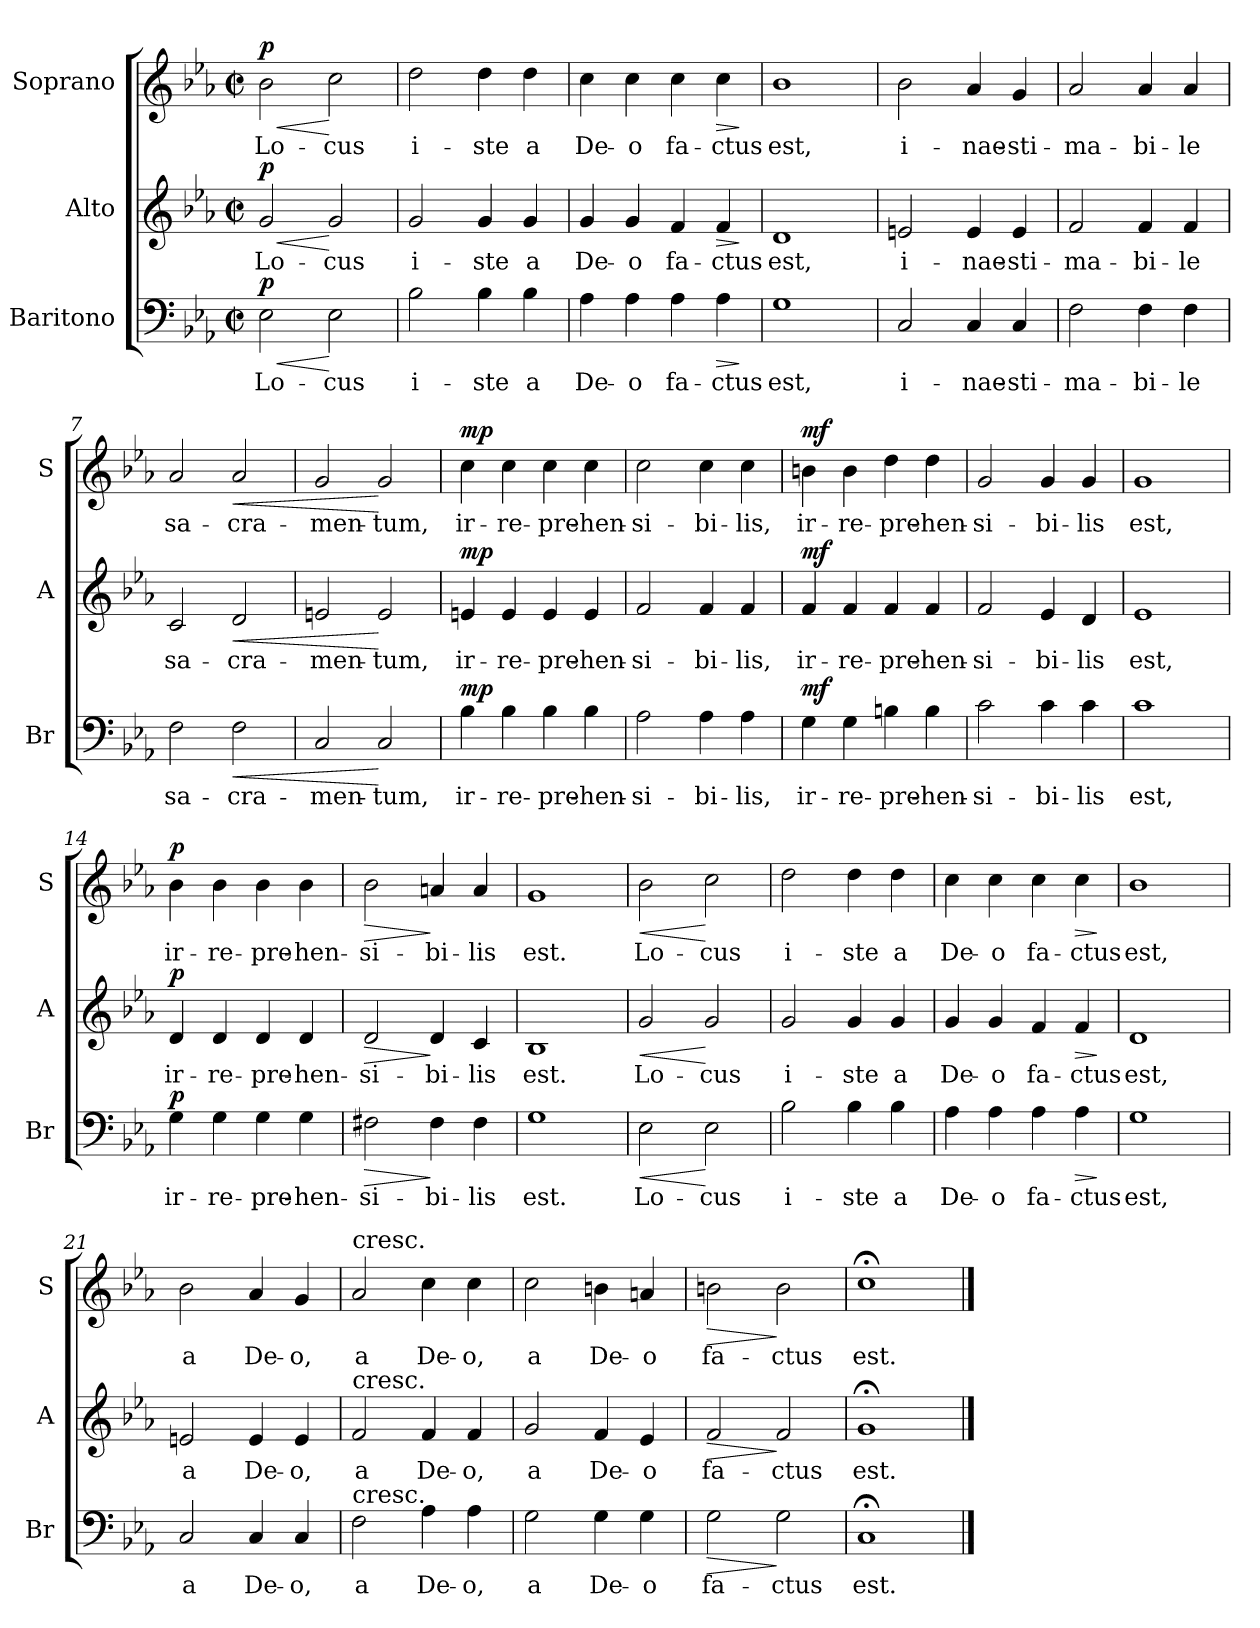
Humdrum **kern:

**kern	**text	**dynam	**kern	**text	**dynam	**kern	**text	**dynam
*part3	*part3	*part3	*part2	*part2	*part2	*part1	*part1	*part1
*staff3	*staff3	*staff3	*staff2	*staff2	*staff2	*staff1	*staff1	*staff1
*I"Baritono	*	*	*I"Alto	*	*	*I"Soprano	*	*
*I'Br	*	*	*I'A	*	*	*I'S	*	*
*clefF4	*	*	*clefG2	*	*	*clefG2	*	*
*k[b-e-a-]	*	*	*k[b-e-a-]	*	*	*k[b-e-a-]	*	*
*E-:	*	*	*E-:	*	*	*E-:	*	*
*M2/2	*	*	*M2/2	*	*	*M2/2	*	*
*met(c|)	*	*	*met(c|)	*	*	*met(c|)	*	*
=1	=1	=1	=1	=1	=1	=1	=1	=1
!	!LO:LY:b	!LO:HP:b	!	!LO:LY:b	!LO:HP:b	!	!LO:LY:b	!LO:HP:b
!	!	!LO:DY:n=1:a	!	!	!LO:DY:n=1:a	!	!	!LO:DY:n=1:a
2E-\	Lo-	< p	2g/	Lo-	< p	2b-\	Lo-	< p
!	!LO:LY:b	!	!	!LO:LY:b	!	!	!LO:LY:b	!
2E-\	-cus	[	2g/	-cus	[	2cc\	-cus	[
=2	=2	=2	=2	=2	=2	=2	=2	=2
!	!LO:LY:b	!	!	!LO:LY:b	!	!	!LO:LY:b	!
2B-\	i-	.	2g/	i-	.	2dd\	i-	.
!	!LO:LY:b	!	!	!LO:LY:b	!	!	!LO:LY:b	!
4B-\	-ste	.	4g/	-ste	.	4dd\	-ste	.
!	!LO:LY:b	!	!	!LO:LY:b	!	!	!LO:LY:b	!
4B-\	a	.	4g/	a	.	4dd\	a	.
=3	=3	=3	=3	=3	=3	=3	=3	=3
!	!LO:LY:b	!	!	!LO:LY:b	!	!	!LO:LY:b	!
4A-\	De-	.	4g/	De-	.	4cc\	De-	.
!	!LO:LY:b	!	!	!LO:LY:b	!	!	!LO:LY:b	!
4A-\	-o	.	4g/	-o	.	4cc\	-o	.
!	!LO:LY:b	!	!	!LO:LY:b	!	!	!LO:LY:b	!
4A-\	fa-	.	4f/	fa-	.	4cc\	fa-	.
!	!LO:LY:b	!LO:HP:b	!	!LO:LY:b	!LO:HP:b	!	!LO:LY:b	!LO:HP:b
4A-\	-ctus	>	4f/	-ctus	>	4cc\	-ctus	>
.	.	]	.	.	]	.	.	]
=4	=4	=4	=4	=4	=4	=4	=4	=4
!	!LO:LY:b	!	!	!LO:LY:b	!	!	!LO:LY:b	!
1G	est,	.	1d	est,	.	1b-	est,	.
!!LO:LB:g=z
=5	=5	=5	=5	=5	=5	=5	=5	=5
!	!LO:LY:b	!	!	!LO:LY:b	!	!	!LO:LY:b	!
2C/	i-	.	2en/	i-	.	2b-\	i-	.
!	!LO:LY:b	!	!	!LO:LY:b	!	!	!LO:LY:b	!
4C/	-nae-	.	4e/	-nae-	.	4a-/	-nae-	.
!	!LO:LY:b	!	!	!LO:LY:b	!	!	!LO:LY:b	!
4C/	-sti-	.	4e/	-sti-	.	4g/	-sti-	.
=6	=6	=6	=6	=6	=6	=6	=6	=6
!	!LO:LY:b	!	!	!LO:LY:b	!	!	!LO:LY:b	!
2F\	-ma-	.	2f/	-ma-	.	2a-/	-ma-	.
!	!LO:LY:b	!	!	!LO:LY:b	!	!	!LO:LY:b	!
4F\	-bi-	.	4f/	-bi-	.	4a-/	-bi-	.
!	!LO:LY:b	!	!	!LO:LY:b	!	!	!LO:LY:b	!
4F\	-le	.	4f/	-le	.	4a-/	-le	.
=7	=7	=7	=7	=7	=7	=7	=7	=7
!	!LO:LY:b	!	!	!LO:LY:b	!	!	!LO:LY:b	!
2F\	sa-	.	2c/	sa-	.	2a-/	sa-	.
!	!LO:LY:b	!LO:HP:b	!	!LO:LY:b	!LO:HP:b	!	!LO:LY:b	!LO:HP:b
2F\	-cra-	<	2d/	-cra-	<	2a-/	-cra-	<
=8	=8	=8	=8	=8	=8	=8	=8	=8
!	!LO:LY:b	!	!	!LO:LY:b	!	!	!LO:LY:b	!
2C/	-men-	.	2en/	-men-	.	2g/	-men-	.
!	!LO:LY:b	!	!	!LO:LY:b	!	!	!LO:LY:b	!
2C/	-tum,	[	2e/	-tum,	[	2g/	-tum,	[
!!LO:LB:g=z
=9	=9	=9	=9	=9	=9	=9	=9	=9
!	!LO:LY:b	!LO:DY:a	!	!LO:LY:b	!LO:DY:a	!	!LO:LY:b	!LO:DY:a
4B-\	ir-	mp	4en/	ir-	mp	4cc\	ir-	mp
!	!LO:LY:b	!	!	!LO:LY:b	!	!	!LO:LY:b	!
4B-\	-re-	.	4e/	-re-	.	4cc\	-re-	.
!	!LO:LY:b	!	!	!LO:LY:b	!	!	!LO:LY:b	!
4B-\	-pre-	.	4e/	-pre-	.	4cc\	-pre-	.
!	!LO:LY:b	!	!	!LO:LY:b	!	!	!LO:LY:b	!
4B-\	-hen-	.	4e/	-hen-	.	4cc\	-hen-	.
=10	=10	=10	=10	=10	=10	=10	=10	=10
!	!LO:LY:b	!	!	!LO:LY:b	!	!	!LO:LY:b	!
2A-\	-si-	.	2f/	-si-	.	2cc\	-si-	.
!	!LO:LY:b	!	!	!LO:LY:b	!	!	!LO:LY:b	!
4A-\	-bi-	.	4f/	-bi-	.	4cc\	-bi-	.
!	!LO:LY:b	!	!	!LO:LY:b	!	!	!LO:LY:b	!
4A-\	-lis,	.	4f/	-lis,	.	4cc\	-lis,	.
=11	=11	=11	=11	=11	=11	=11	=11	=11
!	!LO:LY:b	!LO:DY:a	!	!LO:LY:b	!LO:DY:a	!	!LO:LY:b	!LO:DY:a
4G\	ir-	mf	4f/	ir-	mf	4bn\	ir-	mf
!	!LO:LY:b	!	!	!LO:LY:b	!	!	!LO:LY:b	!
4G\	-re-	.	4f/	-re-	.	4b\	-re-	.
!	!LO:LY:b	!	!	!LO:LY:b	!	!	!LO:LY:b	!
4Bn\	-pre-	.	4f/	-pre-	.	4dd\	-pre-	.
!	!LO:LY:b	!	!	!LO:LY:b	!	!	!LO:LY:b	!
4B\	-hen-	.	4f/	-hen-	.	4dd\	-hen-	.
=12	=12	=12	=12	=12	=12	=12	=12	=12
!	!LO:LY:b	!	!	!LO:LY:b	!	!	!LO:LY:b	!
2c\	-si-	.	2f/	-si-	.	2g/	-si-	.
!	!LO:LY:b	!	!	!LO:LY:b	!	!	!LO:LY:b	!
4c\	-bi-	.	4e-i/	-bi-	.	4g/	-bi-	.
!	!LO:LY:b	!	!	!LO:LY:b	!	!	!LO:LY:b	!
4c\	-lis	.	4d/	-lis	.	4g/	-lis	.
=13	=13	=13	=13	=13	=13	=13	=13	=13
!	!LO:LY:b	!	!	!LO:LY:b	!	!	!LO:LY:b	!
1c	est,	.	1e-	est,	.	1g	est,	.
!!LO:PB:g=z
=14	=14	=14	=14	=14	=14	=14	=14	=14
!	!LO:LY:b	!LO:DY:a	!	!LO:LY:b	!LO:DY:a	!	!LO:LY:b	!LO:DY:a
4G\	ir-	p	4d/	ir-	p	4b-\	ir-	p
!	!LO:LY:b	!	!	!LO:LY:b	!	!	!LO:LY:b	!
4G\	-re-	.	4d/	-re-	.	4b-\	-re-	.
!	!LO:LY:b	!	!	!LO:LY:b	!	!	!LO:LY:b	!
4G\	-pre-	.	4d/	-pre-	.	4b-\	-pre-	.
!	!LO:LY:b	!	!	!LO:LY:b	!	!	!LO:LY:b	!
4G\	-hen-	.	4d/	-hen-	.	4b-\	-hen-	.
=15	=15	=15	=15	=15	=15	=15	=15	=15
!	!LO:LY:b	!LO:HP:b	!	!LO:LY:b	!LO:HP:b	!	!LO:LY:b	!LO:HP:b
2F#X\	-si-	>	2d/	-si-	>	2b-\	-si-	>
!	!LO:LY:b	!	!	!LO:LY:b	!	!	!LO:LY:b	!
4F#\	-bi-	]	4d/	-bi-	]	4an/	-bi-	]
!	!LO:LY:b	!	!	!LO:LY:b	!	!	!LO:LY:b	!
4F#\	-lis	.	4c/	-lis	.	4a/	-lis	.
=16	=16	=16	=16	=16	=16	=16	=16	=16
!	!LO:LY:b	!	!	!LO:LY:b	!	!	!LO:LY:b	!
1G	est.	.	1B-	est.	.	1g	est.	.
=17	=17	=17	=17	=17	=17	=17	=17	=17
!	!LO:LY:b	!LO:HP:b	!	!LO:LY:b	!LO:HP:b	!	!LO:LY:b	!LO:HP:b
2E-\	Lo-	<	2g/	Lo-	<	2b-\	Lo-	<
!	!LO:LY:b	!	!	!LO:LY:b	!	!	!LO:LY:b	!
2E-\	-cus	[	2g/	-cus	[	2cc\	-cus	[
=18	=18	=18	=18	=18	=18	=18	=18	=18
!	!LO:LY:b	!	!	!LO:LY:b	!	!	!LO:LY:b	!
2B-\	i-	.	2g/	i-	.	2dd\	i-	.
!	!LO:LY:b	!	!	!LO:LY:b	!	!	!LO:LY:b	!
4B-\	-ste	.	4g/	-ste	.	4dd\	-ste	.
!	!LO:LY:b	!	!	!LO:LY:b	!	!	!LO:LY:b	!
4B-\	a	.	4g/	a	.	4dd\	a	.
!!LO:PB:g=z
=19	=19	=19	=19	=19	=19	=19	=19	=19
!	!LO:LY:b	!	!	!LO:LY:b	!	!	!LO:LY:b	!
4A-\	De-	.	4g/	De-	.	4cc\	De-	.
!	!LO:LY:b	!	!	!LO:LY:b	!	!	!LO:LY:b	!
4A-\	-o	.	4g/	-o	.	4cc\	-o	.
!	!LO:LY:b	!	!	!LO:LY:b	!	!	!LO:LY:b	!
4A-\	fa-	.	4f/	fa-	.	4cc\	fa-	.
!	!LO:LY:b	!LO:HP:b	!	!LO:LY:b	!LO:HP:b	!	!LO:LY:b	!LO:HP:b
4A-\	-ctus	>	4f/	-ctus	>	4cc\	-ctus	>
.	.	]	.	.	]	.	.	]
=20	=20	=20	=20	=20	=20	=20	=20	=20
!	!LO:LY:b	!	!	!LO:LY:b	!	!	!LO:LY:b	!
1G	est,	.	1d	est,	.	1b-	est,	.
=21	=21	=21	=21	=21	=21	=21	=21	=21
!	!LO:LY:b	!	!	!LO:LY:b	!	!	!LO:LY:b	!
2C/	a	.	2en/	a	.	2b-\	a	.
!	!LO:LY:b	!	!	!LO:LY:b	!	!	!LO:LY:b	!
4C/	De-	.	4e/	De-	.	4a-/	De-	.
!	!LO:LY:b	!	!	!LO:LY:b	!	!	!LO:LY:b	!
4C/	-o,	.	4e/	-o,	.	4g/	-o,	.
=22	=22	=22	=22	=22	=22	=22	=22	=22
!	!	!	!	!	!	!LO:TX:a:t=cresc.	!	!
!	!	!	!LO:TX:a:t=cresc.	!	!	!	!	!
!LO:TX:a:t=cresc.	!	!	!	!	!	!	!	!
!	!LO:LY:b	!	!	!LO:LY:b	!	!	!LO:LY:b	!
2F\	a	.	2f/	a	.	2a-/	a	.
!	!LO:LY:b	!	!	!LO:LY:b	!	!	!LO:LY:b	!
4A-\	De-	.	4f/	De-	.	4cc\	De-	.
!	!LO:LY:b	!	!	!LO:LY:b	!	!	!LO:LY:b	!
4A-\	-o,	.	4f/	-o,	.	4cc\	-o,	.
=23	=23	=23	=23	=23	=23	=23	=23	=23
!	!LO:LY:b	!	!	!LO:LY:b	!	!	!LO:LY:b	!
2G\	a	.	2g/	a	.	2cc\	a	.
!	!LO:LY:b	!	!	!LO:LY:b	!	!	!LO:LY:b	!
4G\	De-	.	4f/	De-	.	4bn\	De-	.
!	!LO:LY:b	!	!	!LO:LY:b	!	!	!LO:LY:b	!
4G\	-o	.	4e-/	-o	.	4an/	-o	.
=24	=24	=24	=24	=24	=24	=24	=24	=24
!	!LO:LY:b	!LO:HP:b	!	!LO:LY:b	!LO:HP:b	!	!LO:LY:b	!LO:HP:b
2G\	fa-	>	2f/	fa-	>	2bn\	fa-	>
!	!LO:LY:b	!	!	!LO:LY:b	!	!	!LO:LY:b	!
2G\	-ctus	]	2f/	-ctus	]	2b\	-ctus	]
=25	=25	=25	=25	=25	=25	=25	=25	=25
!	!LO:LY:b	!	!	!LO:LY:b	!	!	!LO:LY:b	!
1C;	est.	.	1g;	est.	.	1cc;<	est.	.
==	==	==	==	==	==	==	==	==
*-	*-	*-	*-	*-	*-	*-	*-	*-
